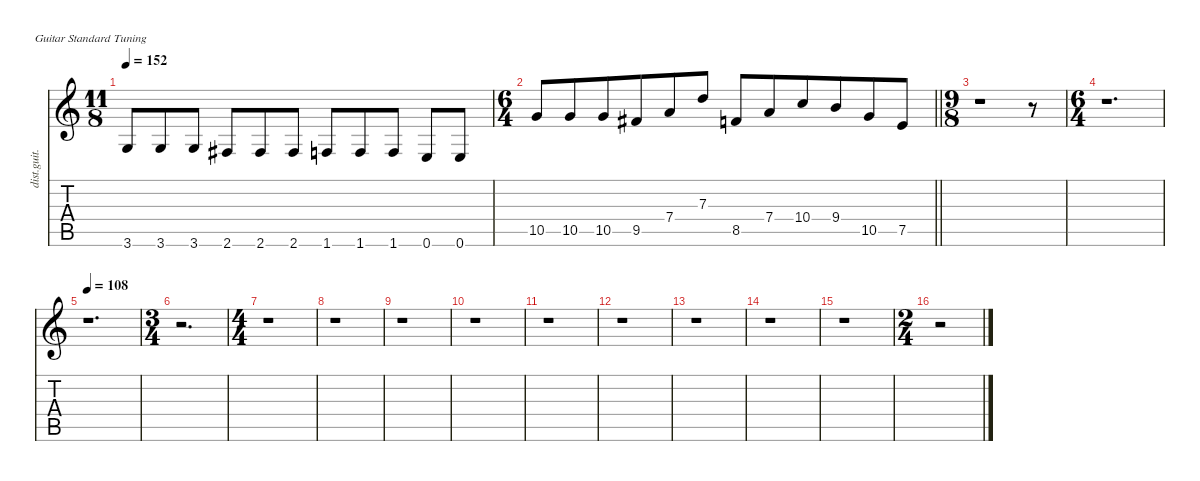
\defaultSystemsLayout 4
\hideDynamics
\bracketExtendMode nobrackets
\otherSystemsTrackNameOrientation horizontal
\track ("John Petrucci (Guitar 2)" "dist.guit.") {instrument distortionguitar}
\staff {score tabs}
\tuning (E4 B3 G3 D3 A2 E2)
\ts (11 8)
\beaming (8 3 3 3 2)
\tempo 152
\clef g2
\ks c
3.6.8{dy f beam Up} 3.6.8{beam Up} 3.6.8{beam Up} 2.6{acc #}.8{beam Up} 2.6{acc #}.8{beam Up} 2.6{acc #}.8{beam Up} 1.6.8{beam Up} 1.6.8{beam Up} 1.6.8{beam Up} 0.6.8{beam Up} 0.6.8{beam Up} |
\ts (6 4)
\beaming (8 6 6)
\barLineRight lightlight
10.5.8{beam Up} 10.5.8{beam Up} 10.5.8{beam Up} 9.5{acc #}.8{beam Up} 7.4.8{beam Up} 7.3.8{beam Up} 8.5.8{beam Up} 7.4.8{beam Up} 10.4.8{beam Up} 9.4.8{beam Up} 10.5.8{beam Up} 7.5.8{beam Up} |
\ts (9 8)
\beaming (8 3 3 3)
r.1{beam Down} r.8{beam Down} |
\ts (6 4)
\beaming (8 6 6)
r.1{d beam Down} |
\tempo 108
r.1{d beam Down} |
\ts (3 4)
\beaming (8 2 2 2)
r.2{d beam Down} |
\ts (4 4)
\beaming (8 2 2 2 2)
r.1{beam Down} |
r.1{beam Down} |
r.1{beam Down} |
r.1{beam Down} |
r.1{beam Down} |
r.1{beam Down} |
r.1{beam Down} |
r.1{beam Down} |
r.1{beam Down} |
\ts (2 4)
\beaming (8 2 2)
r.2{beam Down}
